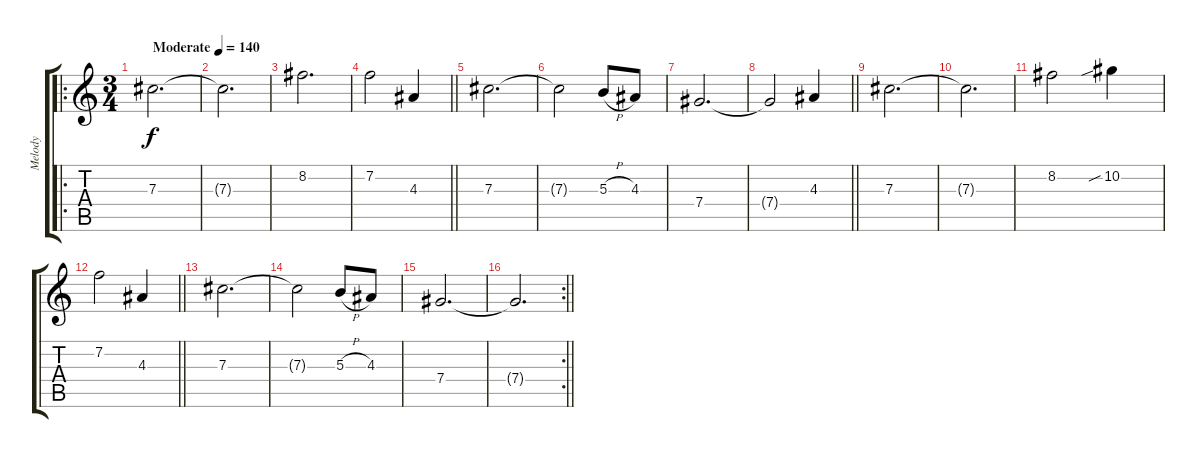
\track ("Melody" "Melody") {instrument acousticguitarsteel}
\staff {score tabs}
\tuning (Db4 Bb3 Gb3 Db3 Ab2 Db2) {hide}
\ro
\ts (3 4)
\tempo (140 "Moderate")
\clef g2
\ks c
7.3.2{d dy f instrument acousticguitarsteel} |
7.3{t}.2{d} |
8.2.2{d} |
\barLineRight lightlight
7.2.2 4.3.4 |
7.3.2{d} |
7.3{t}.2 5.3{h}.8 4.3.8 |
7.4.2{d} |
\barLineRight lightlight
7.4{t}.2 4.3.4 |
7.3.2{d} |
7.3{t}.2{d} |
8.2.2 10.2{sib}.4 |
\barLineRight lightlight
7.2.2 4.3.4 |
7.3.2{d} |
7.3{t}.2 5.3{h}.8 4.3.8 |
7.4.2{d} |
\rc 2
\barLineRight lightlight
7.4{t}.2{d}
